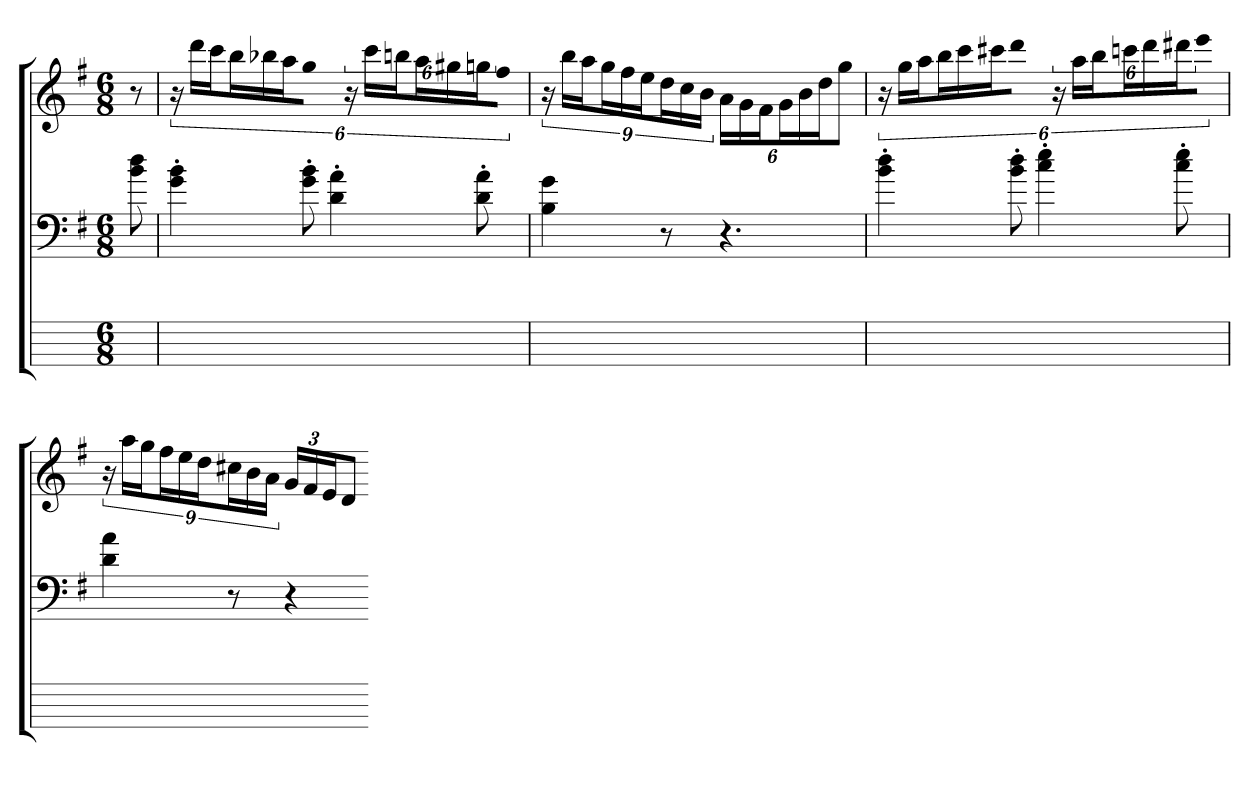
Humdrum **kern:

**kern	**kern	**kern
*part3	*part2	*part1
*staff3	*staff2	*staff1
*	*clefF4	*clefG2
*	*k[f#]	*k[f#]
*	*G:	*G:
*M6/8	*M6/8	*M6/8
=	=	=
8ryy	8b 8dd	8r
=	=	=
2.ryy	4g' 4b'	24r
.	.	24dddLL
.	.	24cccJ
.	.	24bbL
.	.	24bb-X
.	.	24aaJ
.	8g' 8b'	8ggJ
.	4d' 4a'	24r
.	.	24cccLL
.	.	24bbnJ
.	.	24aaL
.	.	24gg#X
.	.	24ggnJ
.	8d' 8a'	8ff#J
=	=	=
2.ryy	4B 4g	24r
.	.	24bbLL
.	.	24aaJ
.	.	24ggL
.	.	24ff#
.	.	24eeJ
.	8r	24ddL
.	.	24cc
.	.	24bJJ
.	4.r	24aLL
.	.	24g
.	.	24f#J
.	.	24gL
.	.	24b
.	.	24ddJ
.	.	8ggJ
=	=	=
2.ryy	4b' 4dd'	24r
.	.	24ggLL
.	.	24aaJ
.	.	24bbL
.	.	24ccc
.	.	24ccc#XJ
.	8b' 8dd'	8dddJ
.	4cc' 4ee'	24r
.	.	24aaLL
.	.	24bbJ
.	.	24cccnL
.	.	24ddd
.	.	24ddd#XJ
.	8cc' 8ee'	8eeeJ
=	=	=
2ryy	4d 4a	24r
.	.	24aaLL
.	.	24ggJ
.	.	24ff#L
.	.	24ee
.	.	24ddJ
.	8r	24cc#XL
.	.	24b
.	.	24aJJ
.	4r	24gLL
.	.	24f#
.	.	24eJ
8ryy	.	8dJ
=-	=-	=-
*-	*-	*-
